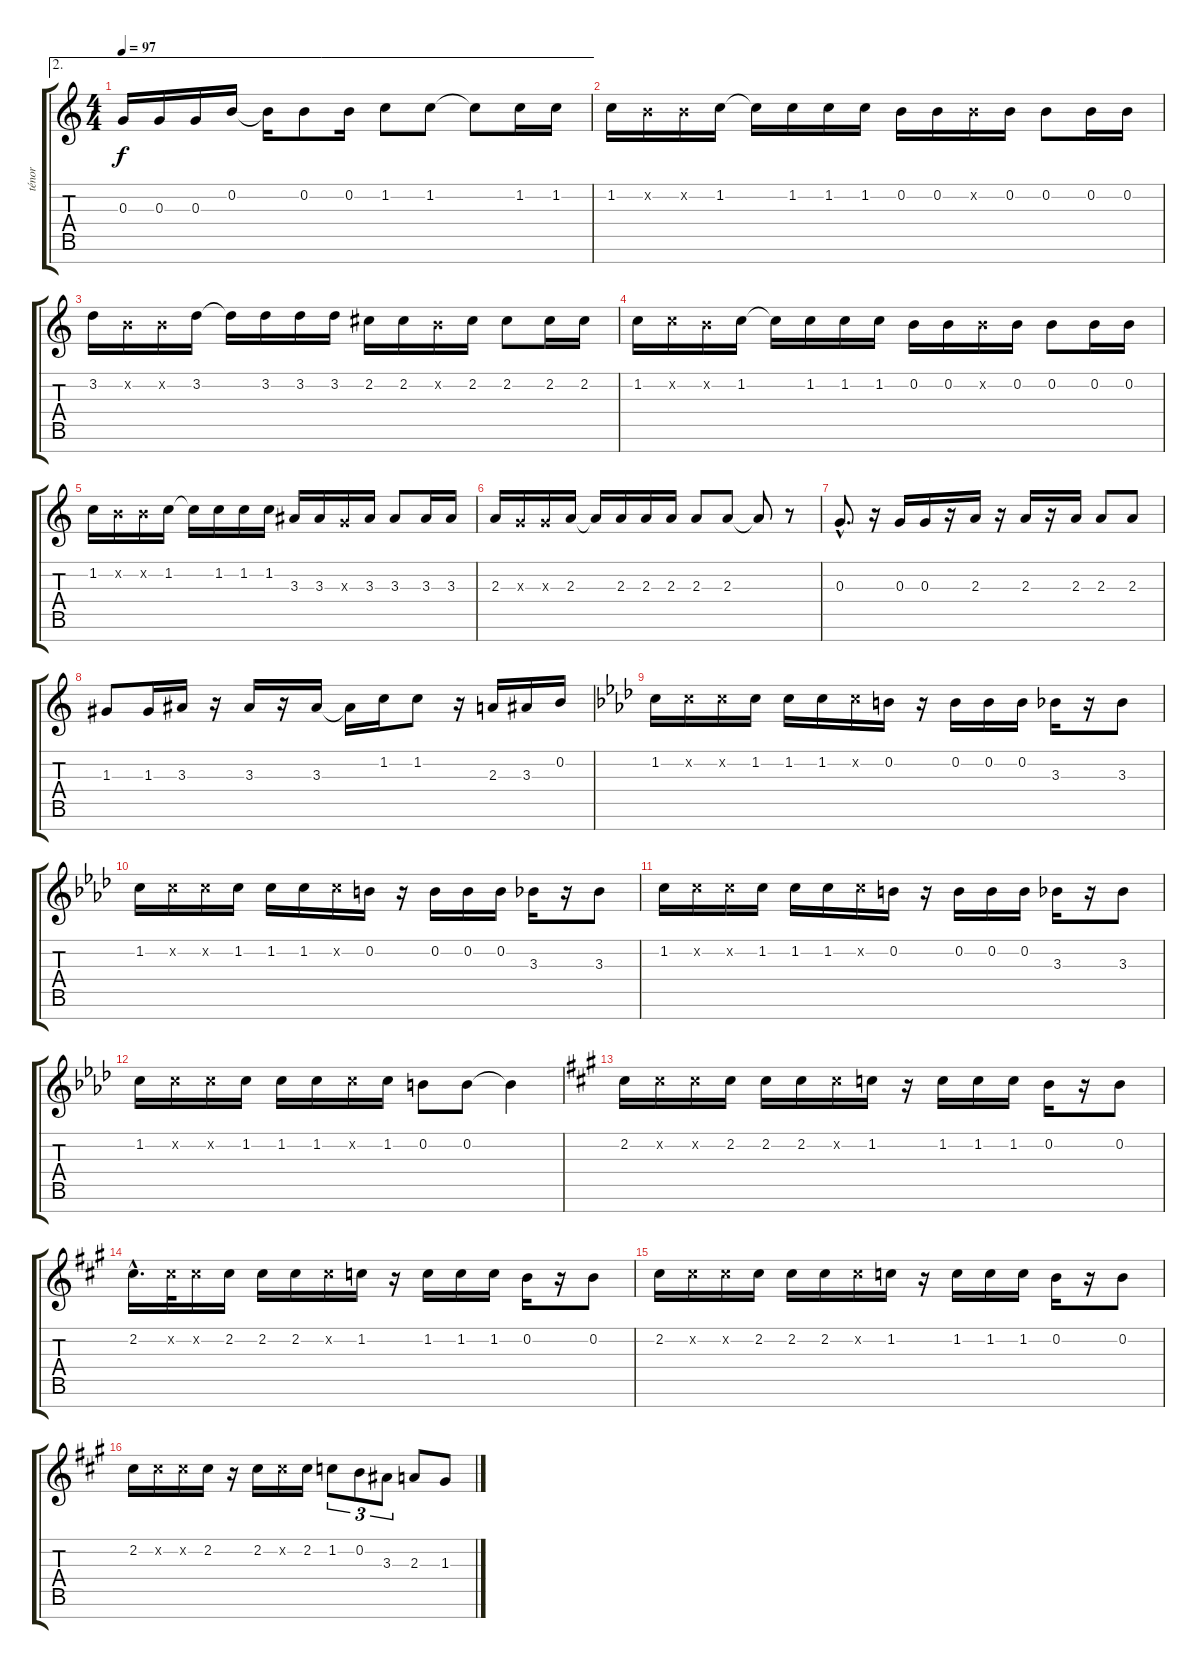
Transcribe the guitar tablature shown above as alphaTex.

\track ("ténor" "ténor") {instrument acousticguitarnylon}
\staff {score tabs}
\tuning (E4 B3 G3 D3 A2 E2 B1) {hide}
\ae 2
\ts (4 4)
\tempo 97
\clef g2
\ks c
0.3.16{dy f} 0.3.16 0.3.16 0.2.16 0.2{t}.16 0.2.8 0.2.16 1.2.8 1.2.8 1.2{t}.8 1.2.16 1.2.16 |
1.2.16 0.2{x}.16 0.2{x}.16 1.2.16 1.2{t}.16 1.2.16 1.2.16 1.2.16 0.2.16 0.2.16 0.2{x}.16 0.2.16 0.2.8 0.2.16 0.2.16 |
3.2.16 0.2{x}.16 0.2{x}.16 3.2.16 3.2{t}.16 3.2.16 3.2.16 3.2.16 2.2.16 2.2.16 0.2{x}.16 2.2.16 2.2.8 2.2.16 2.2.16 |
1.2.16 1.2{x}.16 0.2{x}.16 1.2.16 1.2{t}.16 1.2.16 1.2.16 1.2.16 0.2.16 0.2.16 0.2{x}.16 0.2.16 0.2.8 0.2.16 0.2.16 |
1.2.16 0.2{x}.16 0.2{x}.16 1.2.16 1.2{t}.16 1.2.16 1.2.16 1.2.16 3.3.16 3.3.16 0.3{x}.16 3.3.16 3.3.8 3.3.16 3.3.16 |
2.3.16 0.3{x}.16 0.3{x}.16 2.3.16 2.3{t}.16 2.3.16 2.3.16 2.3.16 2.3.8 2.3.8 2.3{t}.8 r.8 |
0.3{hac}.8{d} r.16 0.3.16 0.3.16 r.16 2.3.16 r.16 2.3.16 r.16 2.3.16 2.3.8 2.3.8 |
1.3.8 1.3.16 3.3.16 r.16 3.3.16 r.16 3.3.16 3.3{t}.16 1.2.16 1.2.8 r.16 2.3.16 3.3.16 0.2.16 |
\ks ab
1.2.16 1.2{x}.16 1.2{x}.16 1.2.16 1.2.16 1.2.16 1.2{x}.16 0.2.16 r.16 0.2.16 0.2.16 0.2.16 3.3.16 r.16 3.3.8 |
1.2.16 1.2{x}.16 1.2{x}.16 1.2.16 1.2.16 1.2.16 1.2{x}.16 0.2.16 r.16 0.2.16 0.2.16 0.2.16 3.3.16 r.16 3.3.8 |
1.2.16 1.2{x}.16 1.2{x}.16 1.2.16 1.2.16 1.2.16 1.2{x}.16 0.2.16 r.16 0.2.16 0.2.16 0.2.16 3.3.16 r.16 3.3.8 |
1.2.16 1.2{x}.16 1.2{x}.16 1.2.16 1.2.16 1.2.16 1.2{x}.16 1.2.16 0.2.8 0.2.8 0.2{t}.4 |
\ks a
2.2.16 2.2{x}.16 2.2{x}.16 2.2.16 2.2.16 2.2.16 2.2{x}.16 1.2.16 r.16 1.2.16 1.2.16 1.2.16 0.2.16 r.16 0.2.8 |
2.2{hac}.16{d} 2.2{x}.32 2.2{x}.16 2.2.16 2.2.16 2.2.16 2.2{x}.16 1.2.16 r.16 1.2.16 1.2.16 1.2.16 0.2.16 r.16 0.2.8 |
2.2.16 2.2{x}.16 2.2{x}.16 2.2.16 2.2.16 2.2.16 2.2{x}.16 1.2.16 r.16 1.2.16 1.2.16 1.2.16 0.2.16 r.16 0.2.8 |
2.2.16 2.2{x}.16 2.2{x}.16 2.2.16 r.16 2.2.16 2.2{x}.16 2.2.16 1.2.8{tu (3 2)} 0.2.8{tu (3 2)} 3.3.8{tu (3 2)} 2.3.8 1.3.8
